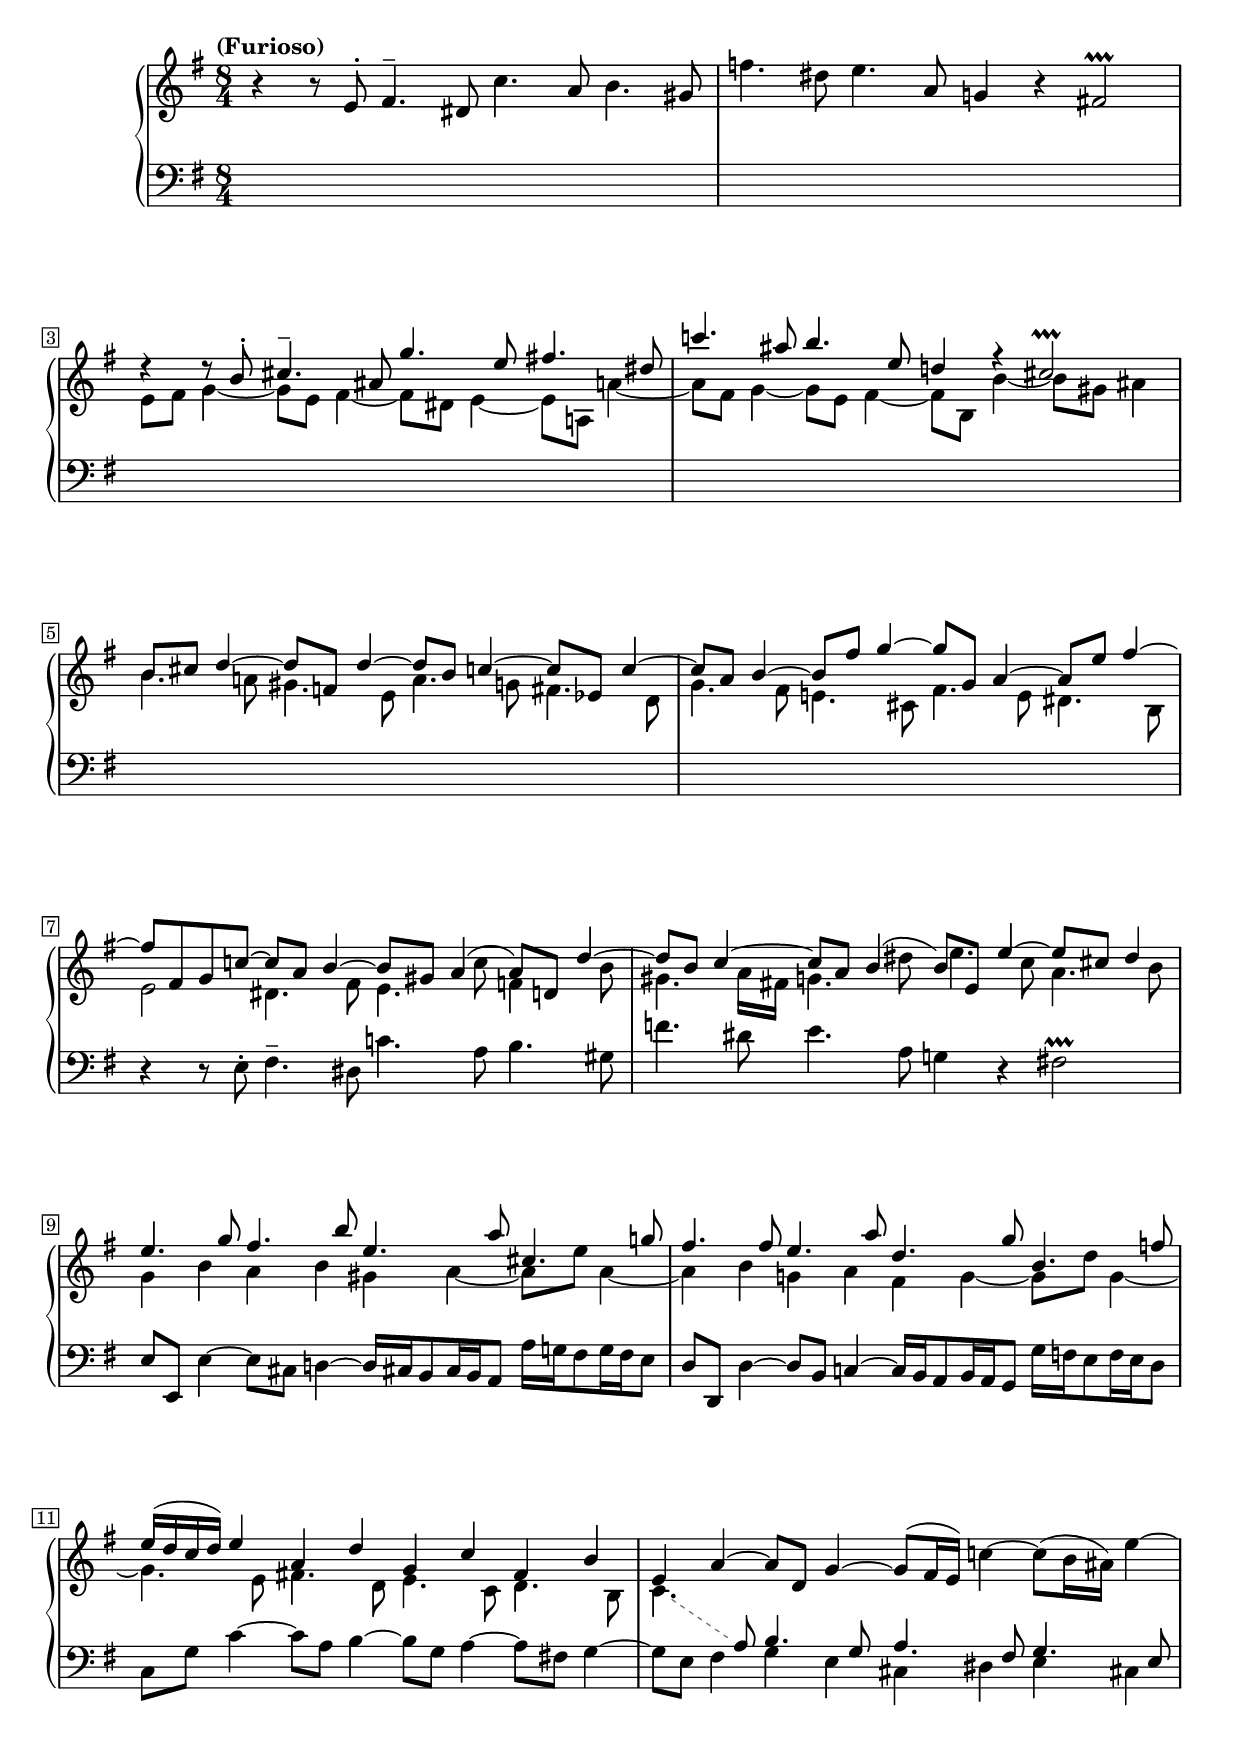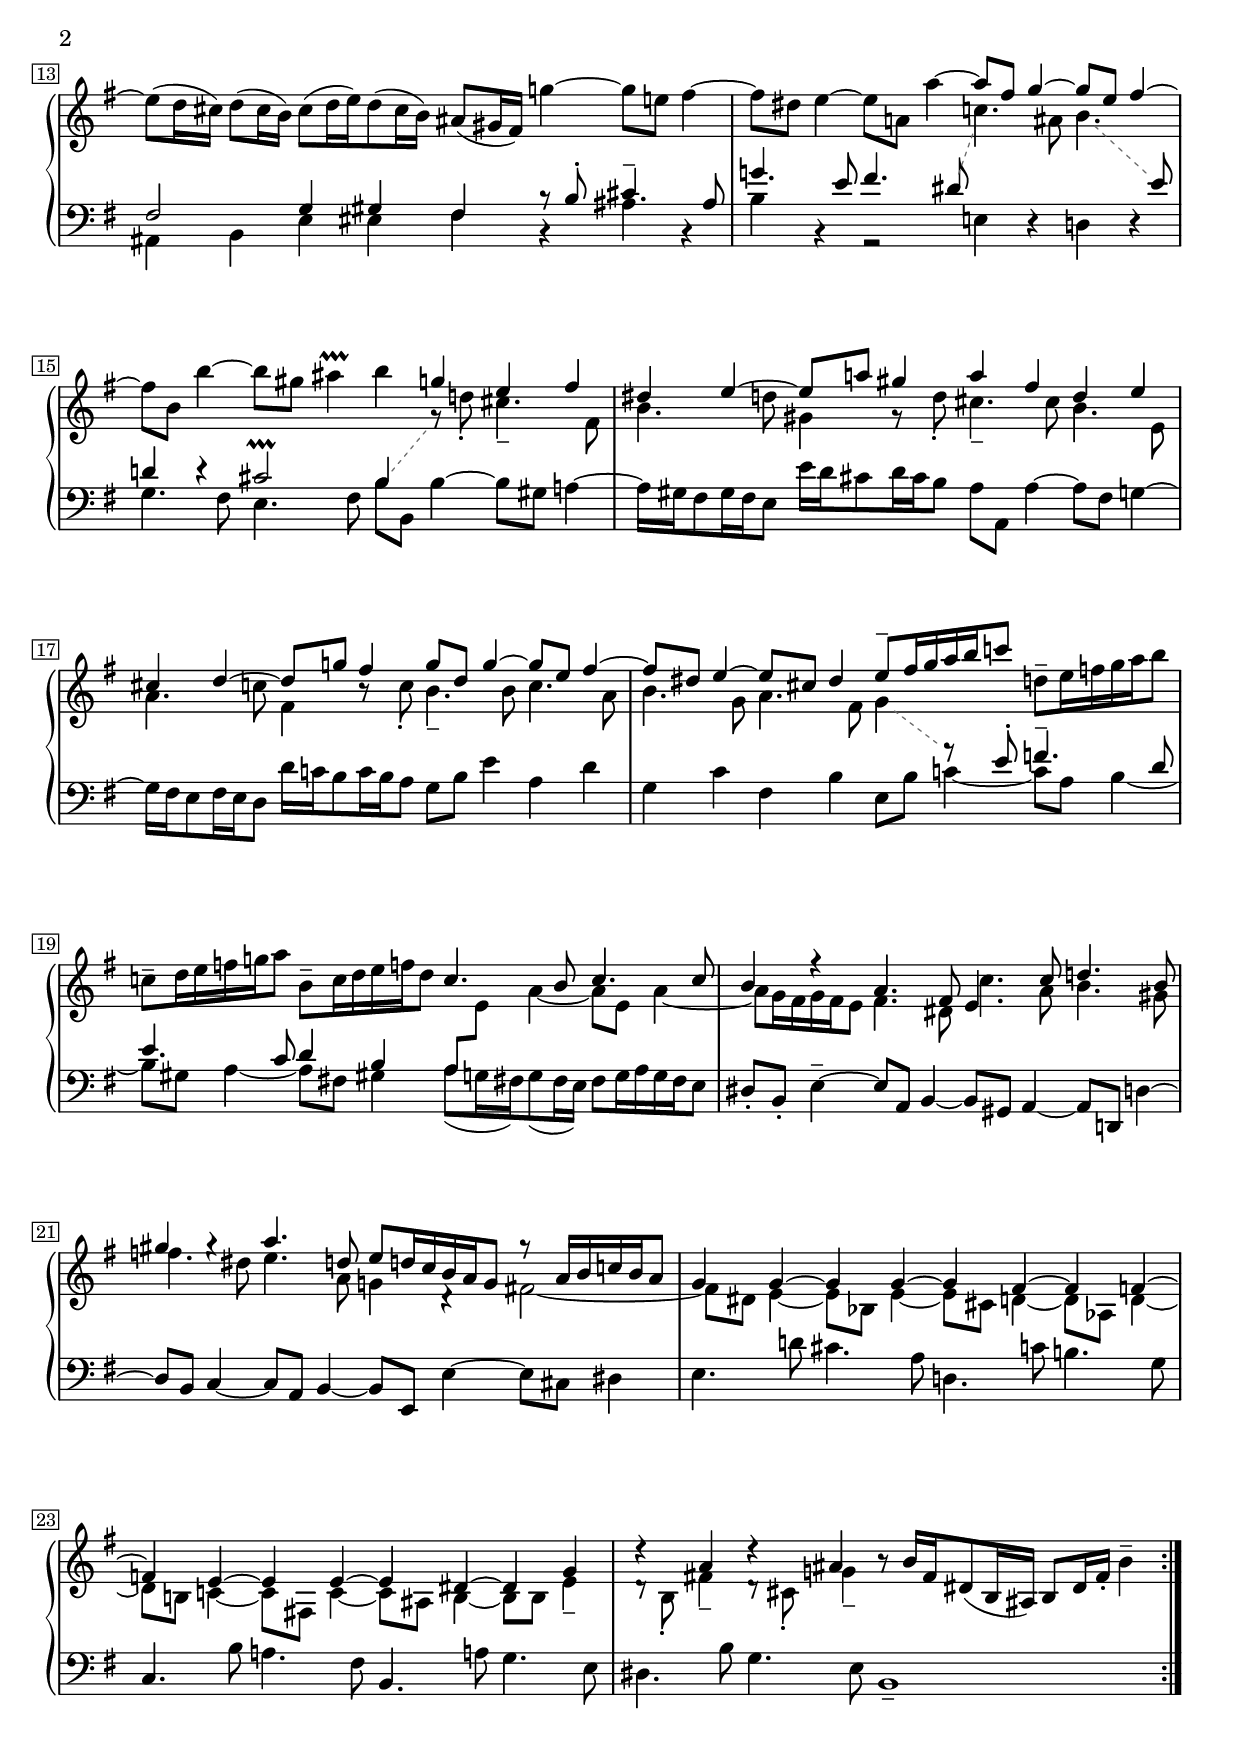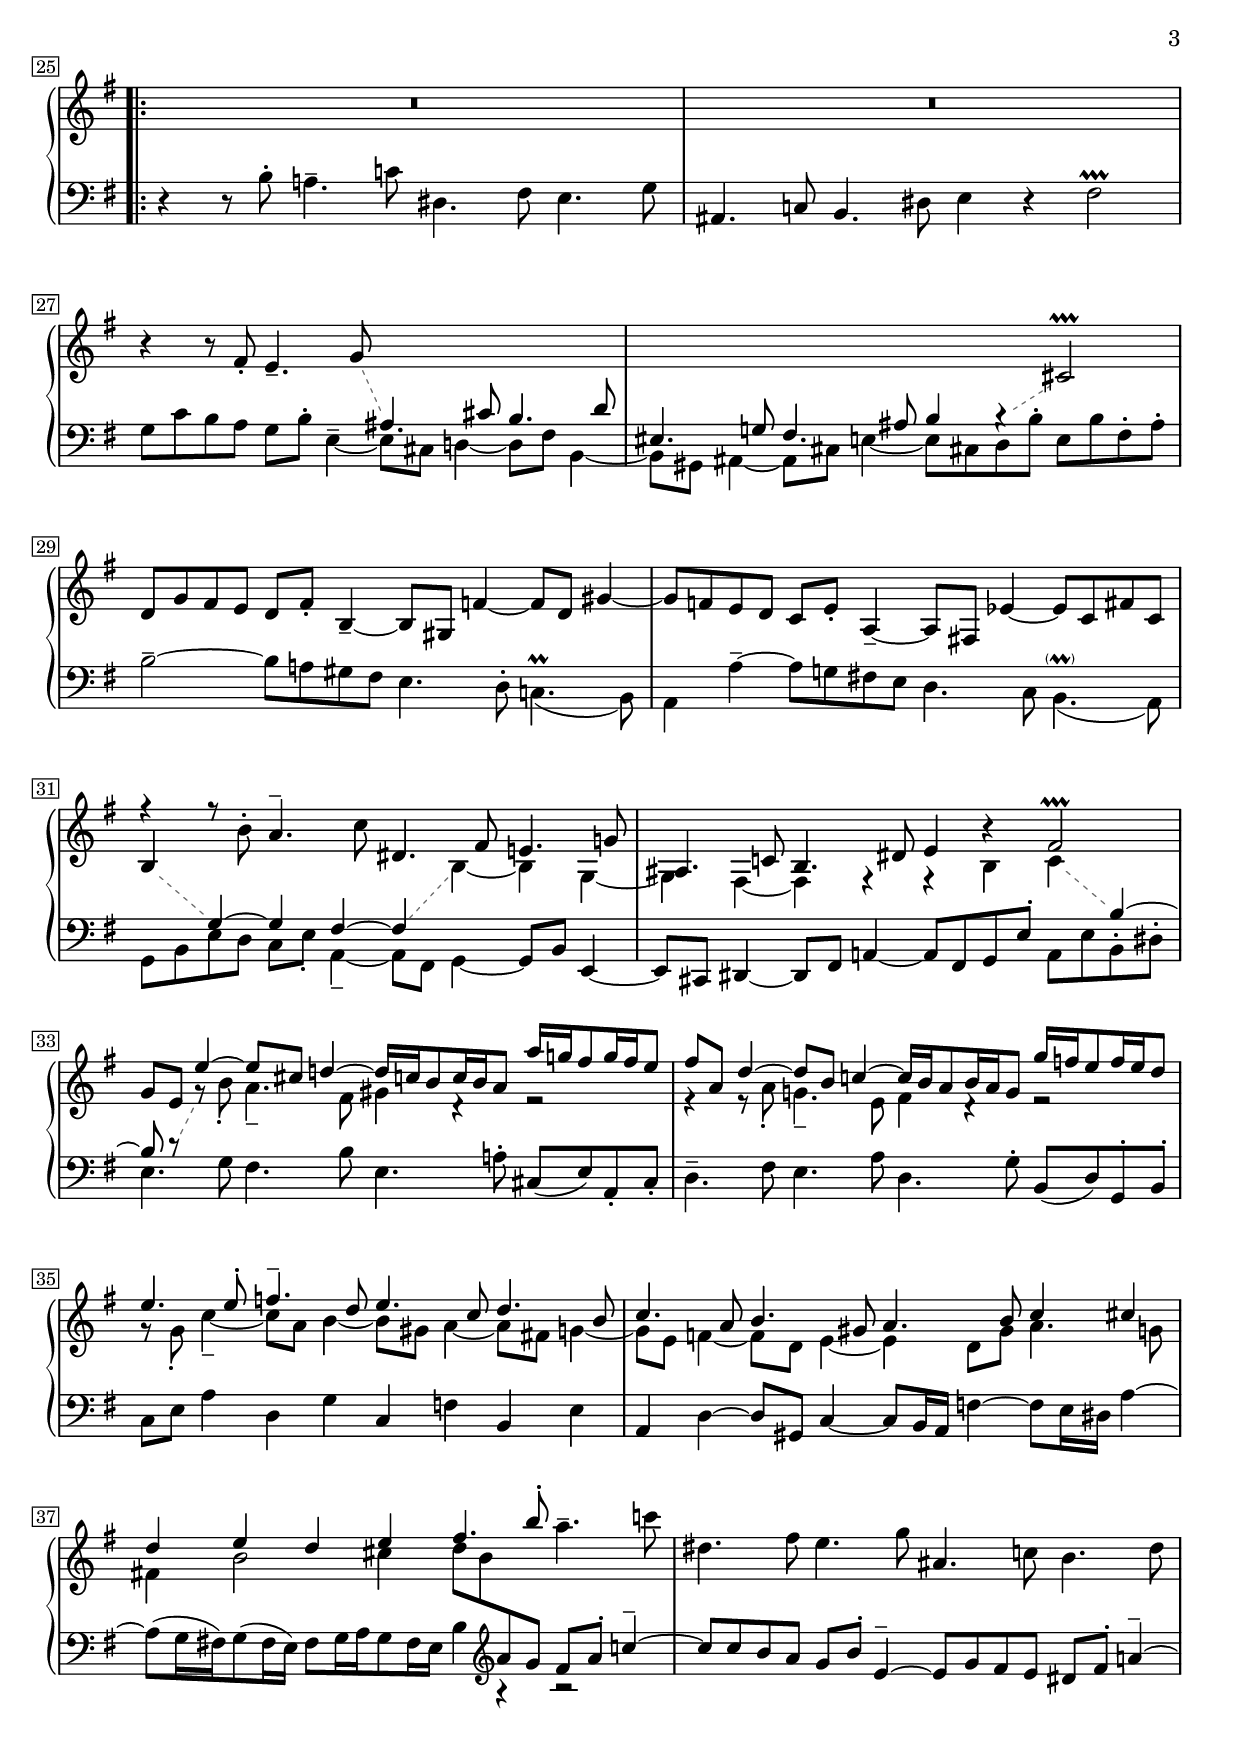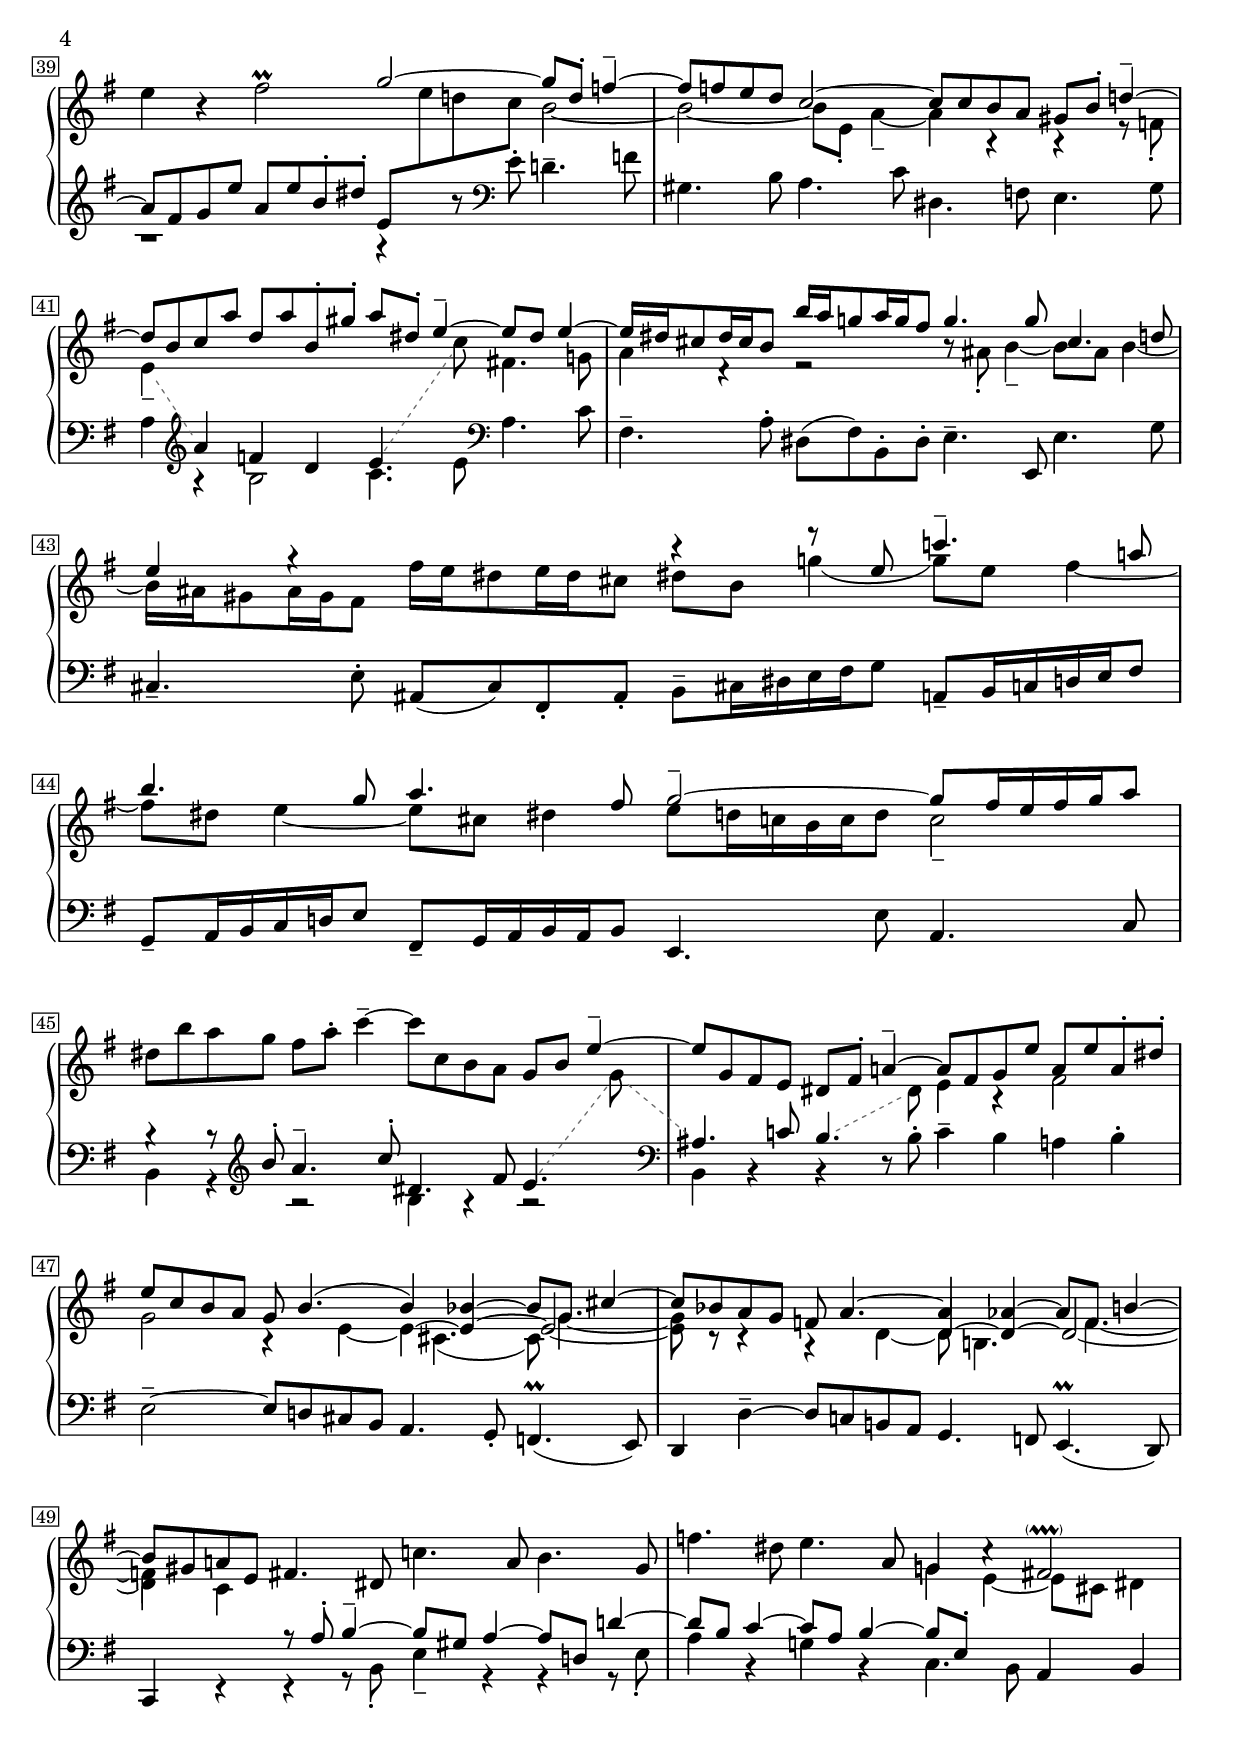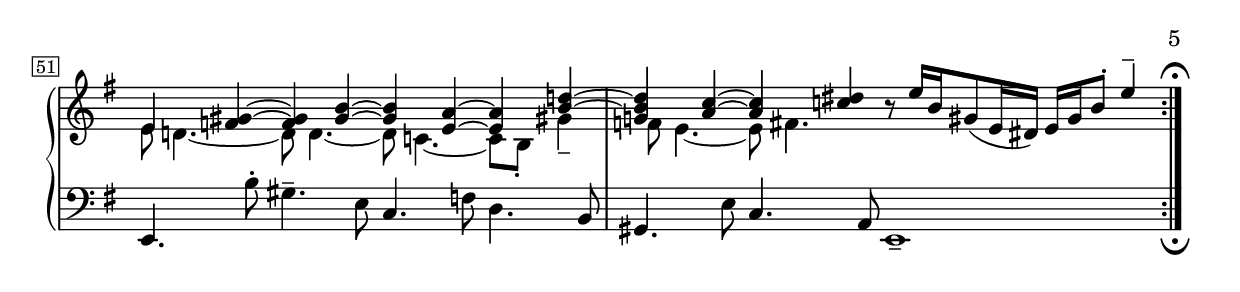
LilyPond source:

Global = {
  \key e \minor
  \time 8/4
  \include "../../global.ly"
}

bottom = { \change Staff = "lower" \stemUp }
top = { \change Staff = "upper" \stemDown }
greyTextColor = #(x11-color "dimgray")

staffLower = { \change Staff = "lower" \stemUp }
staffUpper = { \change Staff = "upper" \stemDown }

Sopran = \context Voice = "one" \relative c'' {
  \voiceOne
  \override MultiMeasureRest.staff-position = #0
  \override Rest.staff-position = #0
  \override DynamicText.Y-offset = #-2.4
  \stemUp\tieUp
  \tempo \markup { \bold "(Furioso)" }
  \repeat volta 2
  {
  %1
  | s1*8/4*2
  | d4\rest d8\rest b^. cis4.^- ais8 g'4. e8 fis4. dis8
  | c'!4. ais8 b4. e,8 d!4 f\rest cis2\prallprall
  %5
  | b8[ cis] d4~ d8[ f,!] d'4~ d8[ b] c!4~ c8[ ees,] c'4~
  | c8[ a] b4~ b8[ fis'] g4~ g8[ g,] a4~ a8[ e'] fis4~
  | fis8[ fis, g c!~] \stemUp c[ a] b4~ b8[ gis]
    \once\shape #'((0 . 1) (0 . 1.5) (0 . 1.5) (0 . 1)) Tie
    a4~ a8[ d,!] d'4~
  | d8[ b] c4~ c8[ a]
    \once\shape #'((0 . 2) (0 . 2.5) (0 . 2) (0.4 . 1.5)) Tie
    b4~ \once\override NoteColumn.force-hshift = #0 b8[ e,]
    e'4~ e8[ cis] dis4
  | e4. g8 fis4. b8 e,4. a8 cis,4. g'!8
  %10
  | fis4. 8 e4. a8 d,4. g8 b,4. f'8
  | e16[( d c d)] e4 a, d g, c fis, b
  | e,4 a~ a8 d, g4~ g8[( fis16 e)] \stemNeutral\slurNeutral c'!4~ c8[( b16 ais)] e'4~
  | e8[( d16 cis)] d8[( cis16 b)] cis8[( d16 e) d8( cis16 b)] ais8[( gis16 fis)] g'!4~ g8 e fis4~
  | fis8 dis e4~ e8 a, a'4~ \stemUp a8 fis g4~ g8 e fis4~
  %15
  | \stemNeutral fis8 b, b'4~ b8 gis ais4\prallprall b \stemUp g e fis
  | dis4 e~ e8 a gis4 a fis d e
  | cis4 d~ d8 g fis4 g8 d g4~ g8 e fis4~
  | fis8 dis e4~ e8 cis dis4 e8^-[ fis16 g a b c!8] \stemDown d,8^-[ e16 f g a b8]
  | c,8^-[ d16 e f g a8] b,8^-[ c16 d e f! d8] \stemUp c4. b8 c4. c8
  %20
  | b4 f'\rest a,4. fis8 e4.c'8 d!4. b8
  | gis'4 g\rest a4. d,8 e8[ d!16 c b a g8] g'8\rest a,16[ b c! b a8]
  | g4 g~ g g~ g fis~ fis f~
  | f4 e~ e e~ e dis~ dis g
  | d'4\rest a d\rest ais r8 b16[ fis dis8( b16 ais)] b8 dis16 fis_. \stemDown b4^-
  }
  \pageBreak
  \repeat volta 2
  {
  %25
  | R1*8/4*2
  | s1*8/4*4
  %31
  | \stemNeutral f'4\rest f8\rest b,^. a4.^- c8 dis,4. fis8 e4. g8
  | \once\override NoteColumn.force-hshift = #1.5 ais,4. c!8 b4. dis8 e4 r fis2\prallprall
  | \stemUp g8[ e] e'4~ e8[ cis] d!4~ d16[ c b8 c16 b a8] a'16[ g! fis8 g16 fis e8]
  | fis[ a,] d4~ 8 b c!4~ c16[ b a8 b16 a g8] g'16[ f! e8 f16 e d8]
  %35
  | e4. 8^. f!4.^- d8 e4. c8 d4. b8
  | c4. a8 b4. gis8 a4. b8 c4 cis
  | d e d e fis4. b8^. \stemDown a4.^- c!8
  | \stemNeutral dis,4. fis8 e4. g8 ais,4. c!8 b4. dis8
  | e4 r fis2\prall\prall \stemUp g2~ g8[ d^.] f!4~^-
  %40
  | f8[ f! e d] c2~ 8[ c b a] gis[ b^.] d4~^-
  | d8[ b c a'] d,[ a' b,^. gis'^.] a[ dis,^.] e4~^- 8[ dis] e4~
  | e16[ dis cis8 dis16 cis b8] b'16[ a g8 a16 g fis8] g4. 8 cis,4. d!8
  | e4 g\rest s2 b4\rest e8\rest e, c'4.^- a!8
  | b4. g8 a4. fis8 g2~^- g8[ fis16 e fis g a8]
  %45
  | s1 s2 g,8[ b] e4~^-
  | e8[ g, fis e] dis[ fis^.] a4~^- a8[ fis g e'] a,[ e' a,^. dis^.]
  | e[ c b a] g b4.^( b4) bes~ \once\override NoteColumn.force-hshift = #0 bes8[ g] cis4~
  | cis8[ bes a g] f!8 a4.~ a4 aes~ 8[ f] b!4~
  | \stemNeutral b8[ gis a e] fis4. dis8 c'4. a8 b4. gis8
  %50
  | f'!4. dis8 e4. a,8 g!4 c\rest fis,2\parenthesize\prallprall
  | \stemUp e4 <f! gis>~ q <gis b>~ q <e a>~ q <b' d>~
  | <g b d> <a c>~ q <c! dis> r8 e16[ b gis8( e16 dis)] e16[ gis b8^.] e4^-
    \override Score.TextMark.self-alignment-X = #CENTER
    \textEndMark \markup { \musicglyph "scripts.ufermata" }
  }
  \fine
}

Alto = \context Voice = "two" \relative c {
  \voiceTwo
  \override MultiMeasureRest.staff-position = #0
  \override Rest.staff-position = #0
  \override VoiceFollower.color = \greyTextColor
  \override VoiceFollower.style = #'dashed-line
  \label #'PartitaVIGigue
  \mergeDifferentlyDottedOn
  \showStaffSwitch
  \stemNeutral
  %1
  | r4 r8 e'^. fis4.^- dis8  c'4. a8  b4. gis8
  | f'4. dis8  e4. a,8  g!4 r  fis!2^\prallprall
  | \stemDown e8[ fis] g4~  g8[ e] fis4~ fis8[ dis] e4~ e8[ a,!] a'!4~
  | a8[ fis] g4~ g8[ e] fis4~ fis8[ b,] b'4~ b8[ gis] ais4
  %5
  | b4. a!8 gis4. e8 a4. g!8 fis4. d8
  | g4. fis8 e!4. cis8 fis4. e8 dis4. b8
  | e2 dis4. fis8 e4. c'8 f,!4 s8 b8
  | gis4. a16[ fis] g!4. dis'8
    \once\override NoteColumn.force-hshift = #1.2 e4.
    c8 a4. b8
  | g4 b a b gis a~ a8 e' a,4~
  %10
  | a4 b g a fis g~ g8 d' g,4~
  | g4. e8 fis!4. d8 e4. c8 d4. b8
  | c4. \staffLower a8 b4. g8 a4. fis8 g4. e8
  | fis2 g4 gis fis b8\rest b^. cis4.^- ais8
  | g'4. e8 fis4. dis8 \staffUpper c'!4. ais8 b4. \staffLower e,8
  %15
  | d!4 d\rest cis2^\prallprall b4 \staffUpper g'8\rest d'_. cis4._- fis,8
  | b4. d!8 gis,4 g8\rest d'8_. cis4._- 8 b4. e,8
  | a4. c!8 fis,4 r8 c'8_. b4._- 8 c4. a8
  | b4. g8 a4. fis8 g4 \staffLower g8\rest e^. f!4.^- d8
  | e4. c8 d4 b a8[ \hideStaffSwitch \staffUpper e'] a4~ a8 e a4~ \showStaffSwitch
  %20
  | a8[ g16 fis g fis e8] fis4. dis8 \once\override NoteColumn.force-hshift = #1.2 c'4. a8 b4. gis8
  | f'!4. dis8 e4. a,8 g!4 d\rest  fis2~
  | fis8 dis e4~ 8 bes e4~ 8 cis d!4~ d8 aes d4~
  | d8 b c4~ 8 fis, c'4~ 8 ais b4~ 8 8 e4_-
  | d8\rest b_. fis'4_- d8\rest cis_. g'!4_- s1
  %25
  | s1*8/4*2
  | \stemNeutral r4 r8 fis_. e4._- g8 \staffLower ais,4. cis8 b4. d8
  | eis,4. g!8 fis4. ais8 b4 b\rest \staffUpper\stemUp cis2^\prallprall
  | \clef treble
    d8[ g fis e] d[ fis_.] b,4~_- b8[ gis] f'!4~ f8[ d] gis4~
  %30
  | gis8[ f! e d] c[ e_.] a,4~_- a8[ fis] ees'4~ ees8[ c fis c]
  | \tieUp b4 \staffLower g4~g fis~ fis \staffUpper\tieDown b~ b g~
  | g fis4~ 4 f\rest f\rest b c \staffLower b^~
  | b8 c\rest \staffUpper g'\rest b_. a4._- fis8 gis4 d\rest e2\rest
  | e4\rest e8\rest a_. g4._- e8 fis4 d\rest e2\rest
  %35
  | g8\rest g_. c4~_- 8[ a] b4~ b8[ gis] a4~ a8[ fis] g!4~
  | g8[ e] f!4~ f8[ d] e4~ e d8[ gis] a4. g!8
  | \tieUp fis4 b2 cis4 d8[ \hideStaffSwitch b \staffLower a g] fis[ a^.] c!4~^- \showStaffSwitch
  | c8[ c b a] g[ b^.] e,4~^- e8[ g fis e] dis[ fis^.] a!4~^-
  | a8[ fis g e'] a,[ e' b^. dis^.] \hideStaffSwitch e,[ \staffUpper e' d! c] \tieDown b2~ \showStaffSwitch
  %40
  | b~ b8[ e,_.] a4~_- a b,\rest b\rest e8\rest f!_.
  | e4_- \staffLower a f! d e4. \staffUpper c'8 fis,4. g!8
  | a4 d,\rest e2\rest r8 ais_. b4~_- 8[ ais] b4~
  | b16[ ais gis8 ais16 gis fis8] fis'16[ e dis8 e16 dis cis8] dis![ b]
    \shape #'((-0.2 . -0.5) (0 . -1.5) (0 . -1) (0 . 0)) Tie
    g'!4~ g8[ e] fis4~
  | fis8[ dis] e4~ 8[ cis] dis4 e8[ d!16 c! b c d8] c2_-
  %45
  | dis8[ b' a g] fis[ a^.] c4^~^- c8[ c, b a] s2
  | s1*8/4
  | s2. e4~ \tieUp e~ \stemUp e~ \once\override NoteColumn.force-hshift = #1 e2_~
  | \stemDown \once\override NoteColumn.force-hshift = #0 e8
    c8\rest c4\rest a\rest s \stemUp \once\override NoteColumn.force-hshift = #0 d~ d~
    \once\override NoteColumn.force-hshift = #0.4 d2_~
  | \stemDown d4 c s1.
  %50
  | \tieDown s1 g'!4 e~ e8[ cis] dis4
  | e8 d4.~ 8 4.~ 8 c4.~ c8[ b_.] gis'!4_-
  | f!8 e4.~ 8 fis4.

}

Tenor = \context Voice = "three" \relative c' {
  \voiceThree
  \override MultiMeasureRest.staff-position = #0
  \override Rest.staff-position = #0
  \override VoiceFollower.color = \greyTextColor
  \override VoiceFollower.style = #'dashed-line
  %1
  | s1*8/4*7
  | s1*8/4*37
  %45
  | \showStaffSwitch
    b4\rest b8\rest \clef treble b'^. a4.^- c8^. dis,4. fis8 e4. \staffUpper g8
  | \staffLower ais,4. c!8 b4. \staffUpper dis8 e4 b\rest fis'2
    \hideStaffSwitch
  | \tieDown g2 b,4\rest s4. cis4._( \once\override NoteColumn.force-hshift = #0 8)
    \mergeDifferentlyDottedOn g'4.~
  | \once\omit Flag \once\override NoteColumn.force-hshift = #0 g8
    s s2 d4~ 8 b!4. s8 f'4.~
  | \once\override NoteColumn.force-hshift = #0 f4 s
    \staffLower\tieUp a,8\rest a^. b4~^- b8[ gis] a4~ a8[ d,!] \tieUp d'4~
  %50
  | d8[ b] c4~ c8[ a] b4~ b8[ e,^.]

}

Bass = \context Voice = "four" \relative c {
  \voiceFour
  \override MultiMeasureRest.staff-position = #0
  \override Rest.staff-position = #0
  \stemNeutral\tieUp
  %1
  \repeat volta 2
  {
  | s1*8/4*6
  | r4 r8 e^. fis4.^- dis8 c'4. a8 b4. gis8
  | f'!4. dis8 e4. a,8 g!4 r fis2^\prallprall
  | e8 e, e'4~ e8 cis d!4~ d16[ cis! b8 cis16 b a8] a'16[ g fis8 g16 fis e8]
  %10
  | d8 d, d'4~ d8 b c4~ c16[ b a8 b16 a g8] g'16[ f e8 f16 e d8]
  | \stemDown c8 g' c4~ c8 a b4~ b8 g a4~ a8 fis g4~
  | g8 e fis4 g4 e cis dis e cis
  | ais4 b e eis fis b,\rest ais' b,\rest
  | b'4 b,\rest g2\rest e'4 r d! r
  %15
  | g4. fis8 e4. fis8 b b, b'4~ b8 gis a!4~
  | a16[ gis fis8 gis16 fis e8] e'16[ d cis8 d16 cis b8] a8 a, a'4~ a8 fis g4~
  | g16[ fis e8 fis16 e d8] d'16[ c! b8 c16 b a8] g8 b e4 a, d
  | g,4 c fis, b e,8 b' c!4_~ c8 a b4_~
  | b8 gis a4_~ a8 fis! gis4 a8[( g16 fis) g8( fis16 e)] fis8[ g16 a g fis e8]
  %20
  | \stemNeutral\tieNeutral dis8_. b_. e4~^- e8 a, b4~ b8 gis a4~ a8 d,! d'4~
  | d8 b c4~ c8 a b4~ b8 e, e'4~ e8 cis dis4
  | e4. d'!8 cis4. a8 d,4. c'8 b!4. g8
  | c,4. b'8 a4. fis8 b,4. a'!8 g4. e8
  | dis4. b'8 g4. e8 b1_-
  }
  \repeat volta 2
  {
  %25
  | r4 r8 b'^. a4.^- c8 dis,4. fis8 e4. g8
  | ais,4. c!8 b4. dis8 e4 r fis2^\prallprall
  | \stemDown\tieDown g8[ c b a] g[ b^.] e,4~^- e8[ cis] d!4~ d8[ fis] b,4~
  | b8[ gis] ais4~ ais8[ cis] e!4~ e8[ cis! d b'^.] e,[ b' fis^. ais^.]
  | \tieNeutral b2~^- b8[ a! gis fis] e4. d8^. c!4.(^\prall b8)
  %30
  | a4 a'~^- a8[ g! fis! e] d4. c8 b4.^\parenthesize\prall( a8)
  | \stemDown g8[ b e d] c[ e_.] a,4_~_- a8 fis g4~ \stemNeutral g8 b e,4~
  | e8 cis dis4~ dis8 fis a4~ a8[ fis g e'^.] \stemDown a,[ e' b^. dis^.]
  | e4. g8 fis4. b8 e,4. a8^. \stemUp cis,8[( e) a,_. cis_.]
  | \stemDown d4.^- fis8 e4. a8 d,4. g8^. \stemUp b,8[( d) g,^. b^.]
  %35
  | \stemNeutral\slurNeutral\tieNeutral c8 e a4 d, g c, f! b, e
  | a,4 d^~ d8 gis, c4~ c8[ b16 a] f'!4~ f8[ e16 dis] a'4~
  | a8[( g16 fis!) g8( fis16 e)] fis8[ g16 a g8 fis16 e] b'4 \clef treble a4\rest b2\rest
  | s1*8/4
  | a1\rest g4\rest r8 \clef bass e'^. d!4.^- f8
  %40
  | gis,4. b8 a4. c8 dis,4. f8 e4. gis8
  | a4 \clef treble \stemDown a\rest b2 c4. e8 \clef bass a,4. c8
  | fis,4.^- a8^. dis,8[( fis) b,^. dis^.] \stemNeutral e4.^- e,8 e'4. g8
  | cis,4._- e8^. ais,8[( cis) fis,-. ais-.] b^-[ cis!16 dis e fis g8] a,8_-[ b16 c d e fis8]
  | g,8_-[ a16 b c d e8] fis,8_-[ g16 a b a b8] e,4. e'8 a,4. c8
  %45
  | \stemDown b4 g\rest a'2\rest b4 a4\rest a2\rest
  | \clef bass b,4 b\rest b\rest r8 b'^. c4^- b a! b^.
  | \stemNeutral e,2~^- e8[ d! cis b] a4. g8_. f!4.(^\prall e8)
  | d4 d'~^- d8[ c! b! a] g4. f!8 e4.^\prall( d8)
  | c4 e\rest e\rest \stemDown g8\rest b_. e4_- g,\rest g\rest g8\rest e'_.
  %50
  | a4 b,\rest g'! b,\rest \stemDown c4. b8 \stemNeutral a4 b
  | e,4. b''8^. gis4.^- e8 c4. f8 d4. b8
  | gis4. e'8 c4. a8 e1_-
    \tweak direction #DOWN
    \textEndMark \markup { \musicglyph "scripts.dfermata" }
  }
  \fine
}

\score {
  \new PianoStaff
  <<
    \accidentalStyle Score.piano
    \context Staff = "upper" <<
      \set Staff.midiInstrument = #"acoustic grand"
      \Global
      \clef treble
      \Sopran
      \Alto
    >>
    \context Staff = "lower" <<
      \set Staff.midiInstrument = #"acoustic grand"
      \Global
      \clef bass
      \Tenor
      \Bass
    >>
  >>
  \header {
    %composer = "Johann Sebastian Bach"
    %opus = "BWV 830"
    title = \markup {
      %\override #'(font-name . "TeX Gyre Schola") {
        "Gigue"
      %}
    }
  }
  \layout {
    \context {
      \PianoStaff
    }
  }
  \midi {
    \tempo 4 = 130
  }
}
